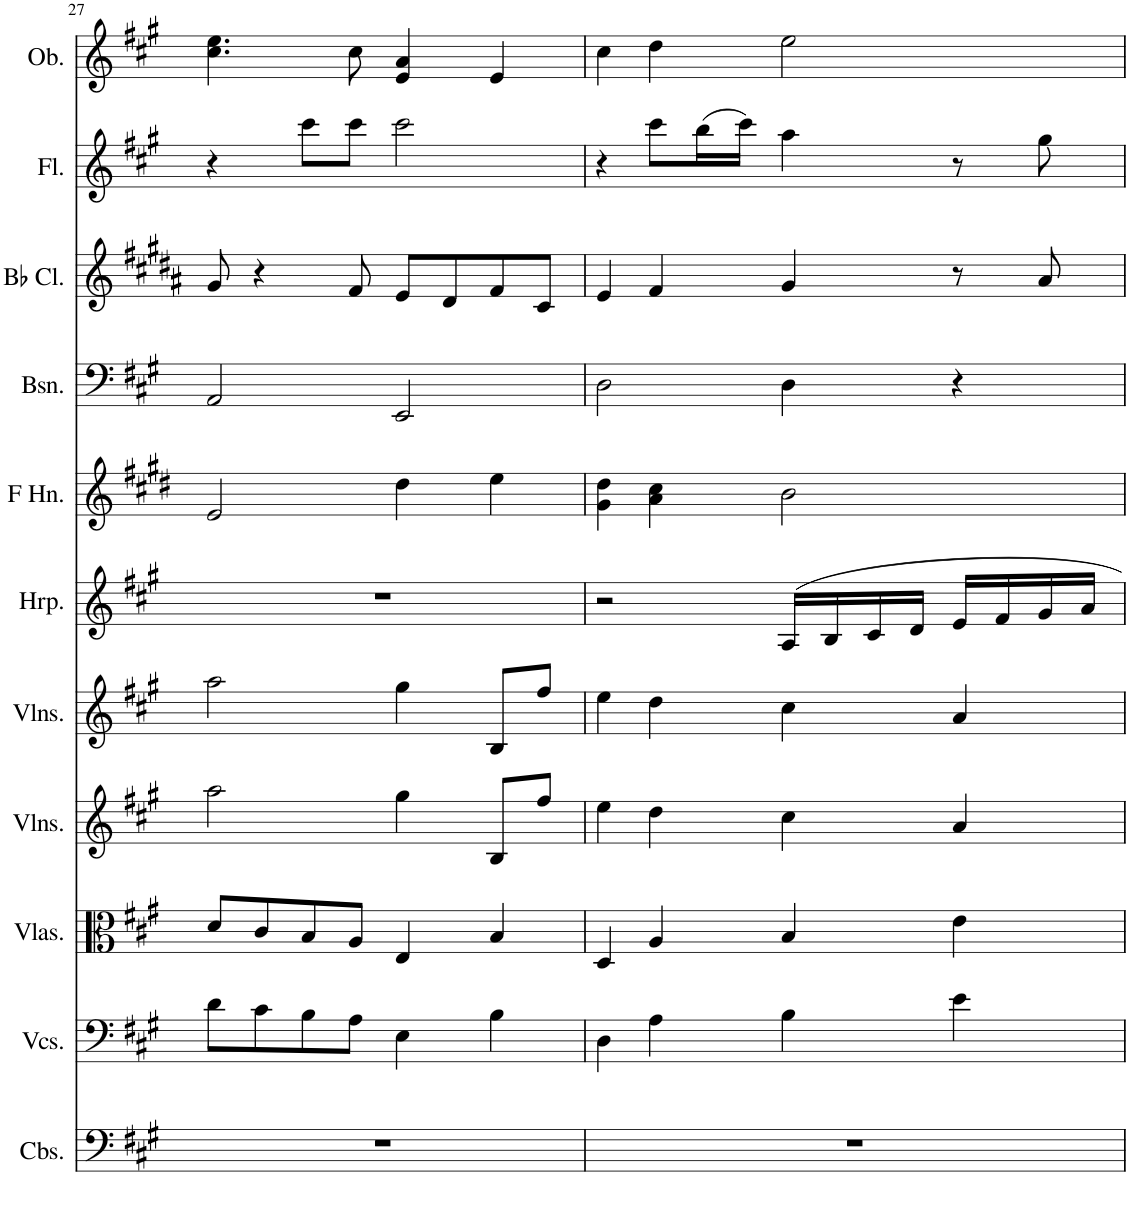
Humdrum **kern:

**kern	**kern	**kern	**kern	**kern	**kern	**kern	**kern	**kern	**kern	**kern
*part11	*part10	*part9	*part8	*part7	*part6	*part5	*part4	*part3	*part2	*part1
*staff11	*staff10	*staff9	*staff8	*staff7	*staff6	*staff5	*staff4	*staff3	*staff2	*staff1
*I"Contrabasses	*I"Violoncellos	*I"Violas	*I"Violins	*I"Violins	*I"Harp	*I"Horn in F	*I"Bassoon	*I"Bb Clarinet	*I"Flute	*I"Oboe
*I'Cbs.	*I'Vcs.	*I'Vlas.	*I'Vlns.	*I'Vlns.	*I'Hrp.	*	*I'Bsn.	*I'Bb Cl.	*I'Fl.	*I'Ob.
!!LO:PB:g=z
*clefF4	*clefF4	*clefC3	*clefG2	*clefG2	*clefG2	*clefG2	*clefF4	*clefG2	*clefG2	*clefG2
*Trd7c12	*	*	*	*	*	*Trd4c7	*	*Trd1c2	*	*
*k[f#c#g#]	*k[f#c#g#]	*k[f#c#g#]	*k[f#c#g#]	*k[f#c#g#]	*k[f#c#g#]	*k[f#c#g#d#]	*k[f#c#g#]	*k[f#c#g#d#a#]	*k[f#c#g#]	*k[f#c#g#]
*M4/4	*M4/4	*M4/4	*M4/4	*M4/4	*M4/4	*M4/4	*M4/4	*M4/4	*M4/4	*M4/4
=27	=27	=27	=27	=27	=27	=27	=27	=27	=27	=27
1r	8d\L	8d/L	2aa\	2aa\	1r	2e/	2AA/	8g#/	4r	4.cc#\ 4.ee\
.	8c#\	8c#/	.	.	.	.	.	4r	.	.
.	8B\	8B/	.	.	.	.	.	.	8ccc#\L	.
.	8A\J	8A/J	.	.	.	.	.	8f#/	8ccc#\J	8cc#\
.	4E\	4E/	4gg#\	4gg#\	.	4dd#\	2EE/	8e/L	2ccc#\	4e/ 4a/
.	.	.	.	.	.	.	.	8d#/	.	.
.	4B\	4B/	8B/L	8B/L	.	4ee\	.	8f#/	.	4e/
.	.	.	8ff#/J	8ff#/J	.	.	.	8c#/J	.	.
=28	=28	=28	=28	=28	=28	=28	=28	=28	=28	=28
1r	4D\	4D/	4ee\	4ee\	2r	4g#\ 4dd#\	2D\	4e/	4r	4cc#\
.	4A\	4A/	4dd\	4dd\	.	4a\ 4cc#\	.	4f#/	8ccc#\L	4dd\
.	.	.	.	.	.	.	.	.	(16bb\L	.
.	.	.	.	.	.	.	.	.	16ccc#\JJ)	.
.	4B\	4B/	4cc#\	4cc#\	16A/LL	2b\	4D\	4g#/	4aa\	2ee\
.	.	.	.	.	16B/	.	.	.	.	.
.	.	.	.	.	16c#/	.	.	.	.	.
.	.	.	.	.	16d/JJ	.	.	.	.	.
.	4e\	4e\	4a/	4a/	16e/LL	.	4r	8r	8r	.
.	.	.	.	.	16f#/	.	.	.	.	.
.	.	.	.	.	16g#/	.	.	8a#/	8gg#\	.
.	.	.	.	.	16a/JJ	.	.	.	.	.
=	=	=	=	=	=	=	=	=	=	=
*-	*-	*-	*-	*-	*-	*-	*-	*-	*-	*-
